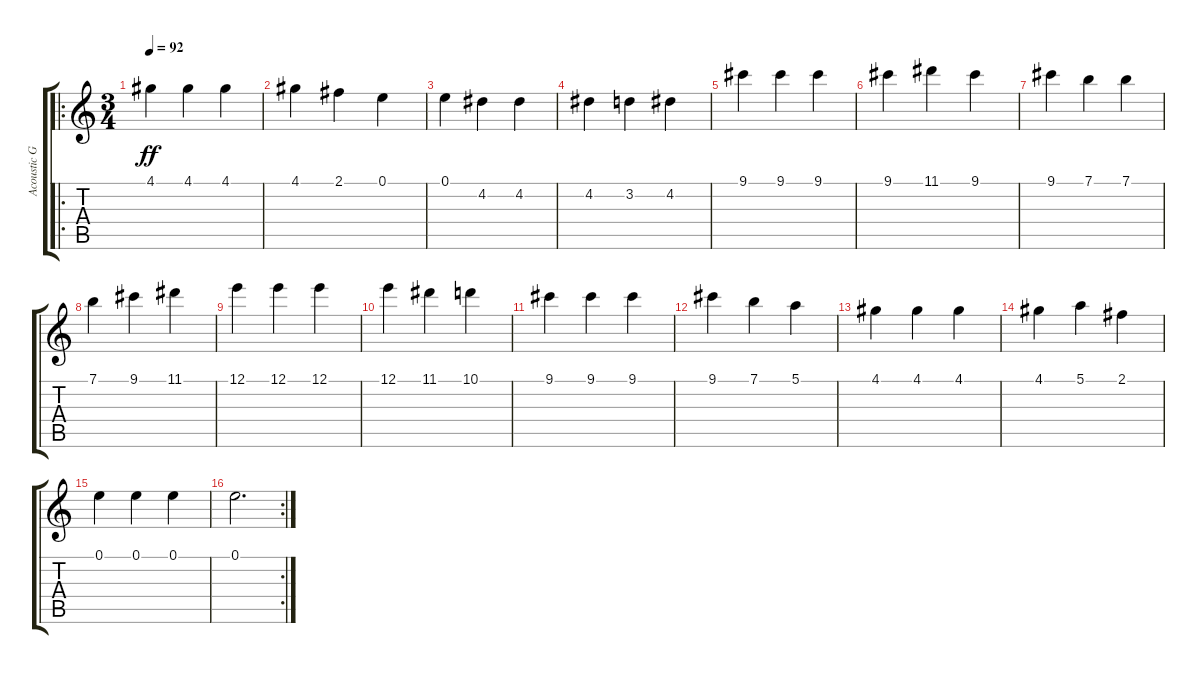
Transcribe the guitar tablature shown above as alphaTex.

\track ("Acoustic Guitar (nylon)" "Acoustic G") {instrument acousticguitarnylon}
\staff {score tabs}
\tuning (E4 B3 G3 D3 A2 E2) {hide}
\ro
\ts (3 4)
\tempo 92
\clef g2
\ks c
4.1.4{dy ff} 4.1.4 4.1.4 |
4.1.4 2.1.4 0.1.4 |
0.1.4 4.2.4 4.2.4 |
4.2.4 3.2.4 4.2.4 |
9.1.4 9.1.4 9.1.4 |
9.1.4 11.1.4 9.1.4 |
9.1.4 7.1.4 7.1.4 |
7.1.4 9.1.4 11.1.4 |
12.1.4 12.1.4 12.1.4 |
12.1.4 11.1.4 10.1.4 |
9.1.4 9.1.4 9.1.4 |
9.1.4 7.1.4 5.1.4 |
4.1.4 4.1.4 4.1.4 |
4.1.4 5.1.4 2.1.4 |
0.1.4 0.1.4 0.1.4 |
\rc 2
0.1.2{d}
